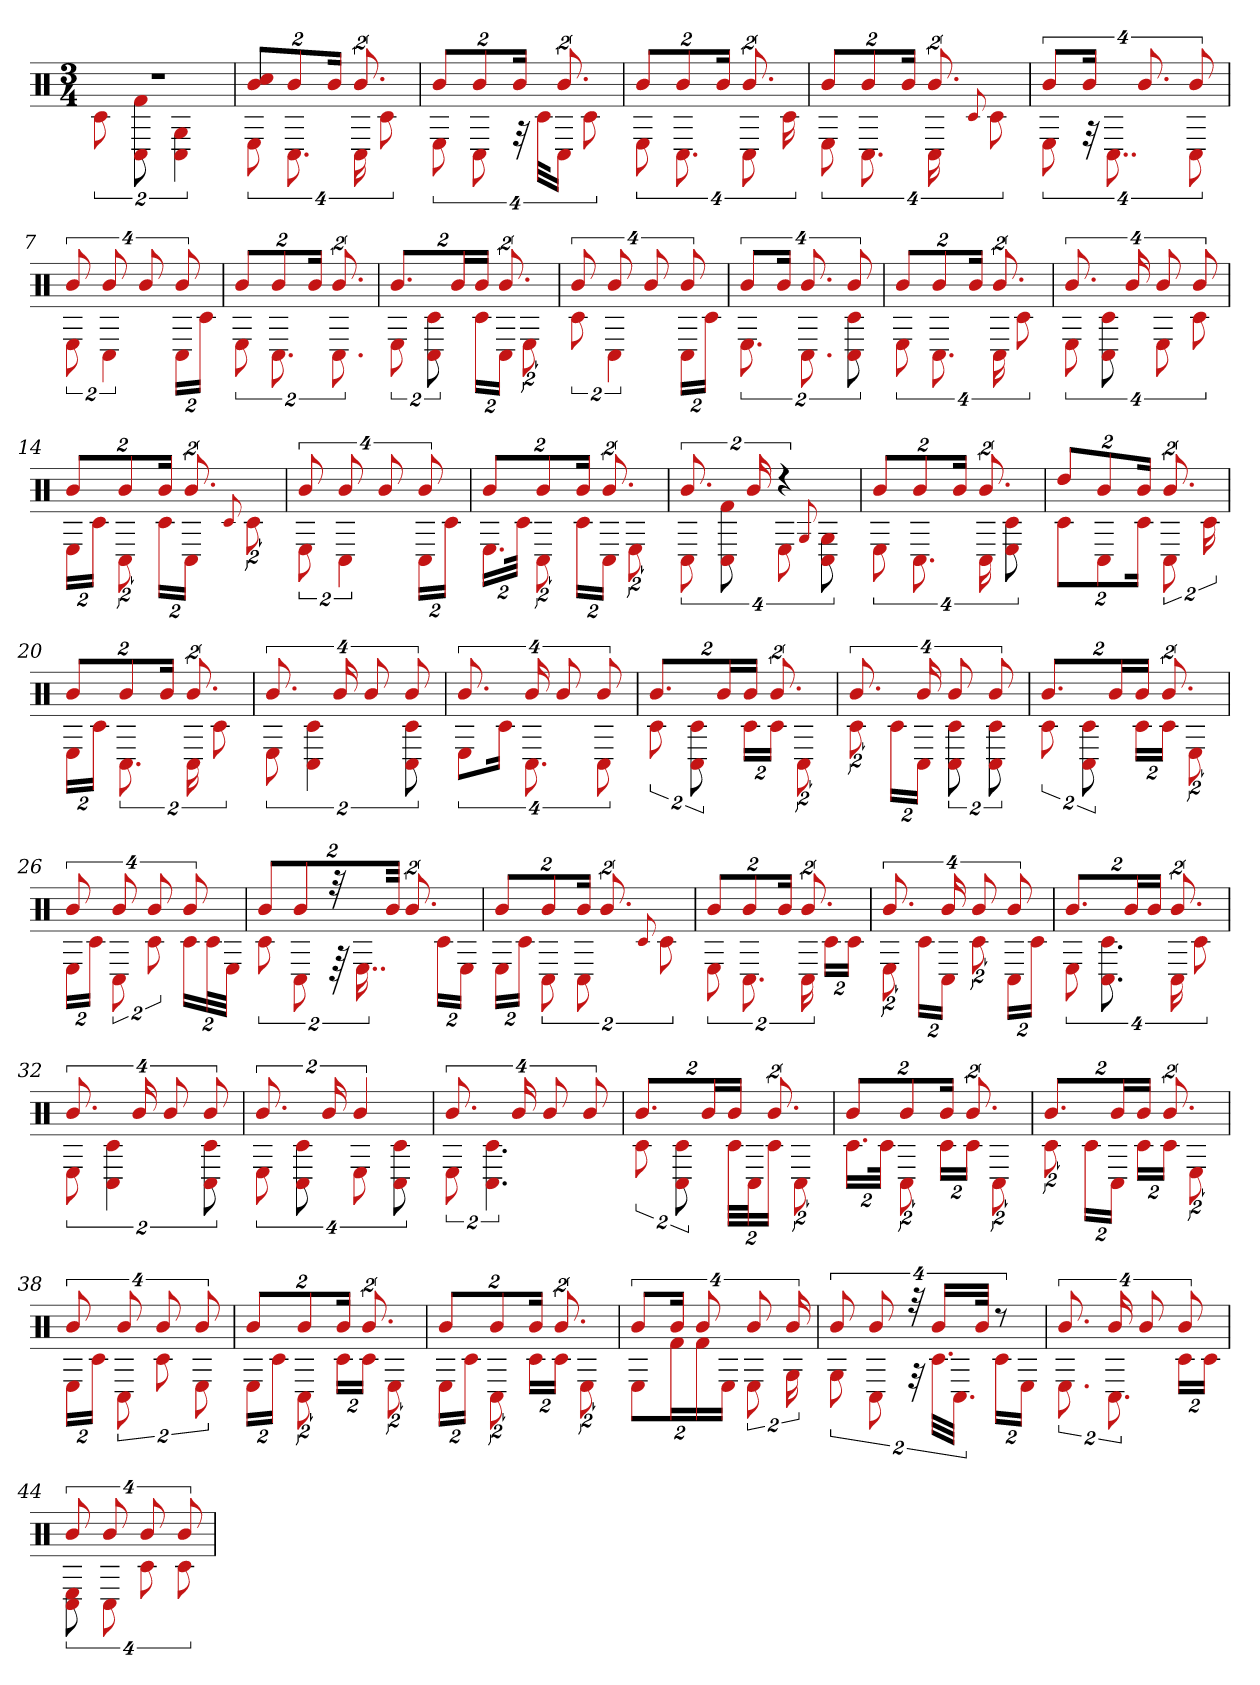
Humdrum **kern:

**kern
*part1
*staff1
*clefX
*k[]
*M3/4
=1
*^
2.r	16%3c#
.	16%3C# 16%3f#
.	8%3C# 8%3G
=2	=2
16%3cc# 16%3b	16%3E
16%3b	16%3.C#
32%3bJ	.
16%3.b	32%3C#
.	16%3c#
=3	=3
16%3b	16%3E
16%3b	16%3C#
32%3bJ	64%3r
.	64%3c#KL
16%3.b	32%3C#J
.	16%3c#
=4	=4
16%3b	16%3E
16%3b	16%3.C#
32%3bJ	.
16%3.b	16%3C#
.	32%3c#
=5	=5
16%3b	16%3E
16%3b	16%3.C#
32%3bJ	.
16%3.b	32%3C#
.	8qqc#
.	16%3c#
=6	=6
16%3b	16%3E
32%3bJ	64%3r
.	16%3..C#
16%3.b	.
16%3b	16%3C#
=7	=7
16%3b	16%3E
16%3b	8%3C#
16%3b	.
16%3b	32%3C#L
.	32%3c#J
=8	=8
16%3b	16%3E
16%3b	16%3.C#
32%3bJ	.
16%3.b	16%3.C#
=9	=9
16%3.b	16%3E
.	16%3c# 16%3C#
32%3b	.
32%3bJ	32%3c#L
16%3.b	32%3C#J
.	16%3E
=10	=10
16%3b	16%3c#
16%3b	8%3C#
16%3b	.
16%3b	32%3C#L
.	32%3c#J
=11	=11
16%3b	16%3.E
32%3bJ	.
16%3.b	16%3.C#
16%3b	16%3C# 16%3c#
=12	=12
16%3b	16%3E
16%3b	16%3.C#
32%3bJ	.
16%3.b	32%3C#
.	16%3c#
=13	=13
16%3.b	16%3E
.	16%3c# 16%3C#
32%3b	.
16%3b	16%3E
16%3b	16%3c#
=14	=14
16%3b	32%3EL
.	32%3c#J
16%3b	16%3C#
32%3bJ	32%3c#L
16%3.b	32%3C#J
.	8qqc#
.	16%3c#
=15	=15
16%3b	16%3E
16%3b	8%3C#
16%3b	.
16%3b	32%3C#L
.	32%3c#J
=16	=16
16%3b	32%3.EL
.	64%3c#Jk
16%3b	16%3C#
32%3bJ	32%3c#L
16%3.b	32%3C#J
.	16%3E
=17	=17
16%3.b	16%3C#
.	16%3f# 16%3C#
32%3b	.
8%3r	16%3E
.	8qqG
.	16%3C# 16%3G
=18	=18
16%3b	16%3E
16%3b	16%3.C#
32%3bJ	.
16%3.b	32%3C#
.	16%3c# 16%3E
=19	=19
16%3dd	16%3c#
16%3b	16%3C#
32%3bJ	32%3c#J
16%3.b	16%3C#
.	32%3c#
=20	=20
16%3b	32%3EL
.	32%3c#J
16%3b	16%3.C#
32%3bJ	.
16%3.b	32%3C#
.	16%3c#
=21	=21
16%3.b	16%3E
.	8%3c# 8%3C#
32%3b	.
16%3b	.
16%3b	16%3C# 16%3c#
=22	=22
16%3.b	16%3E
.	32%3c#J
32%3b	16%3.C#
16%3b	.
16%3b	16%3C#
=23	=23
16%3.b	16%3c#
.	16%3c# 16%3C#
32%3b	.
32%3bJ	32%3c#L
16%3.b	32%3c#J
.	16%3C#
=24	=24
16%3.b	16%3c#
.	32%3c#L
32%3b	32%3C#J
16%3b	16%3c# 16%3C#
16%3b	16%3c# 16%3C#
=25	=25
16%3.b	16%3c#
.	16%3c# 16%3C#
32%3b	.
32%3bJ	32%3c#L
16%3.b	32%3c#J
.	16%3E
=26	=26
16%3b	32%3EL
.	32%3c#J
16%3b	16%3C#
16%3b	16%3c#
16%3b	32%3c#L
.	64%3c#L
.	64%3EJJ
=27	=27
16%3b	16%3c#
16%3b	16%3C#
64%3r	128%3r
.	32%3..E
64%3bJJ	.
16%3.b	.
.	32%3c#L
.	32%3EJ
=28	=28
16%3b	32%3EL
.	32%3c#J
16%3b	16%3C#
32%3bJ	16%3C#
16%3.b	.
.	8qqc#
.	16%3c#
=29	=29
16%3b	16%3E
16%3b	16%3.C#
32%3bJ	.
16%3.b	32%3C#
.	32%3c#L
.	32%3c#J
=30	=30
16%3.b	16%3E
.	32%3c#L
32%3b	32%3C#J
16%3b	16%3c#
16%3b	32%3C#L
.	32%3c#J
=31	=31
16%3.b	16%3E
.	16%3.c# 16%3.C#
32%3b	.
32%3bJ	.
16%3.b	32%3C#
.	16%3c#
=32	=32
16%3.b	16%3E
.	8%3c# 8%3C#
32%3b	.
16%3b	.
16%3b	16%3C# 16%3c#
=33	=33
16%3.b	16%3E
.	16%3c# 16%3C#
32%3b	.
8%3b	16%3E
.	16%3C# 16%3c#
=34	=34
16%3.b	16%3E
.	8%3.c# 8%3.C#
32%3b	.
16%3b	.
16%3b	.
=35	=35
16%3.b	16%3c#
.	16%3c# 16%3C#
32%3b	.
32%3bJ	64%3c#LL
.	64%3C#J
16%3.b	32%3c#J
.	16%3C#
=36	=36
16%3b	32%3.c#L
.	64%3c#Jk
16%3b	16%3C#
32%3bJ	32%3c#L
16%3.b	32%3c#J
.	16%3C#
=37	=37
16%3.b	16%3c#
.	32%3c#L
32%3b	32%3C#J
32%3bJ	32%3c#L
16%3.b	32%3c#J
.	16%3E
=38	=38
16%3b	32%3EL
.	32%3c#J
16%3b	16%3C#
16%3b	16%3c#
16%3b	16%3E
=39	=39
16%3b	32%3EL
.	32%3c#J
16%3b	16%3C#
32%3bJ	32%3c#L
16%3.b	32%3c#J
.	16%3E
=40	=40
16%3b	32%3EL
.	32%3c#J
16%3b	16%3C#
32%3bJ	32%3c#L
16%3.b	32%3c#J
.	16%3E
=41	=41
16%3b	16%3E
32%3bJ	32%3f#L
16%3b	32%3f#J
.	32%3EJ
16%3b	16%3E
32%3b	32%3G
=42	=42
16%3b	16%3G
16%3b	16%3C#
64%3r	64%3r
32%3bL	64%3.c#LL
.	64%3.C#JJ
64%3bJk	.
16%3r	32%3c#L
.	32%3EJ
=43	=43
16%3.b	16%3.E
32%3b	16%3.C#
16%3b	.
16%3b	32%3c#L
.	32%3c#J
=44	=44
16%3b	16%3C# 16%3E
16%3b	16%3C#
16%3b	16%3c#
16%3b	16%3c#
*v	*v
=
*-
